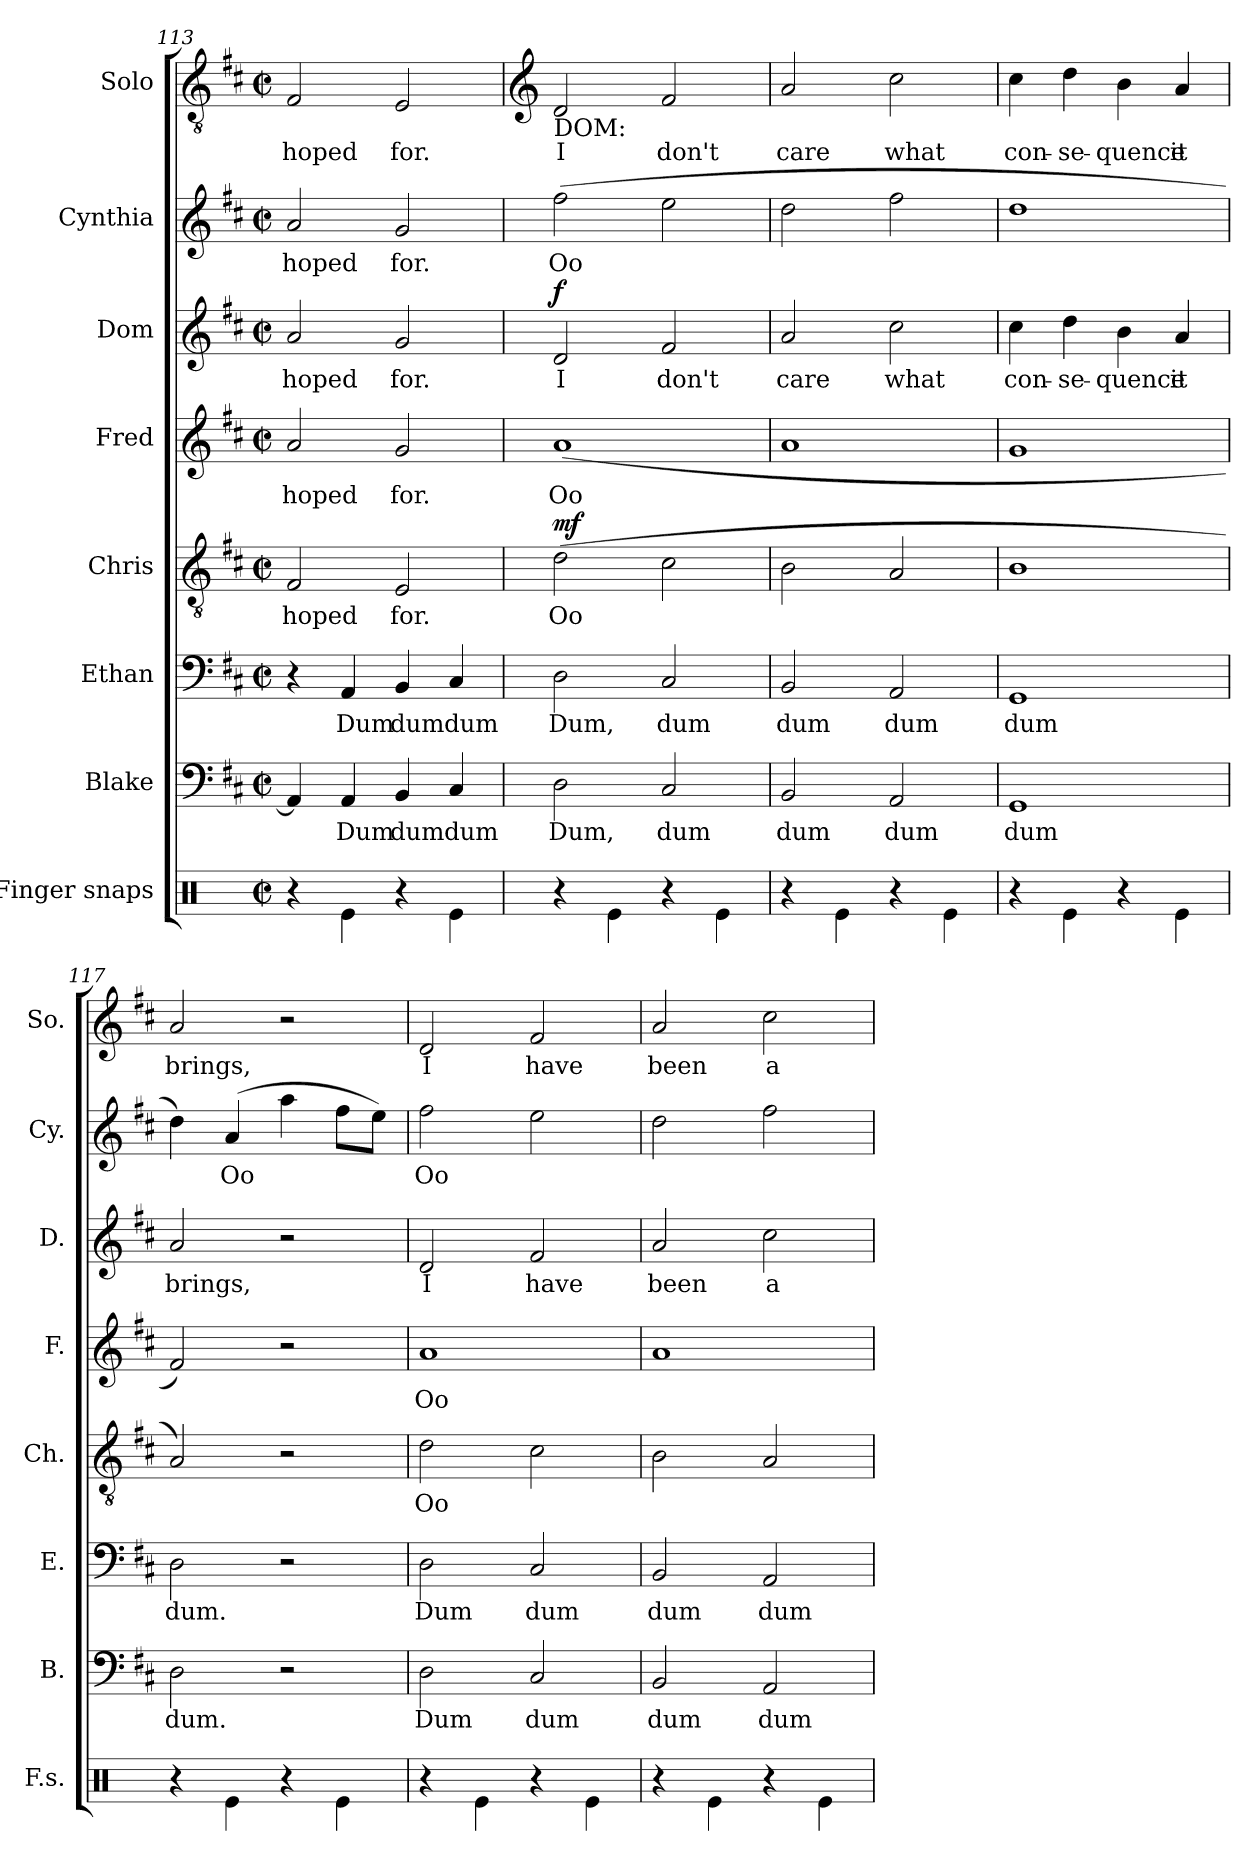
**kern	**kern	**text	**kern	**text	**kern	**text	**dynam	**kern	**text	**kern	**text	**dynam	**kern	**text	**kern	**text
*part8	*part7	*part7	*part6	*part6	*part5	*part5	*part5	*part4	*part4	*part3	*part3	*part3	*part2	*part2	*part1	*part1
*staff8	*staff7	*staff7	*staff6	*staff6	*staff5	*staff5	*staff5	*staff4	*staff4	*staff3	*staff3	*staff3	*staff2	*staff2	*staff1	*staff1
*I"Finger snaps	*I"Blake	*	*I"Ethan	*	*I"Chris	*	*	*I"Fred	*	*I"Dom	*	*	*I"Cynthia	*	*I"Solo	*
*I'F.s.	*I'B.	*	*I'E.	*	*I'Ch.	*	*	*I'F.	*	*I'D.	*	*	*I'Cy.	*	*I'So.	*
*clefX	*clefF4	*	*clefF4	*	*clefGv2	*	*	*clefG2	*	*clefG2	*	*	*clefG2	*	*clefGv2	*
*k[]	*k[f#c#]	*	*k[f#c#]	*	*k[f#c#]	*	*	*k[f#c#]	*	*k[f#c#]	*	*	*k[f#c#]	*	*k[f#c#]	*
*M2/2	*M2/2	*	*M2/2	*	*M2/2	*	*	*M2/2	*	*M2/2	*	*	*M2/2	*	*M2/2	*
*met(c|)	*met(c|)	*	*met(c|)	*	*met(c|)	*	*	*met(c|)	*	*met(c|)	*	*	*met(c|)	*	*met(c|)	*
=113	=113	=113	=113	=113	=113	=113	=113	=113	=113	=113	=113	=113	=113	=113	=113	=113
4r	4AA/]	.	4r	.	2F#/	hoped	.	2a/	hoped	2a/	hoped	.	2a/	hoped	2F#/	hoped
4Re\	4AA/	Dum	4AA/	Dum	.	.	.	.	.	.	.	.	.	.	.	.
4r	4BB/	dum	4BB/	dum	2E/	for.	.	2g/	for.	2g/	for.	.	2g/	for.	2E/	for.
4Re\	4C#/	dum	4C#/	dum	.	.	.	.	.	.	.	.	.	.	.	.
=114	=114	=114	=114	=114	=114	=114	=114	=114	=114	=114	=114	=114	=114	=114	=114	=114
*	*	*	*	*	*	*	*	*	*	*	*	*	*	*	*clefG2	*
!	!	!	!	!	!	!	!	!	!	!	!	!	!	!	!LO:TX:b:t=DOM&colon;	!
!	!	!	!	!	!	!	!LO:DY:b	!	!	!	!	!LO:DY:b	!	!	!	!
4r	2D\	Dum,	2D\	Dum,	(2d\	Oo	mf	(1a	Oo	2d/	I	f	(2ff#\	Oo	2d/	I
4Re\	.	.	.	.	.	.	.	.	.	.	.	.	.	.	.	.
4r	2C#/	dum	2C#/	dum	2c#\	.	.	.	.	2f#/	don't	.	2ee\	.	2f#/	don't
4Re\	.	.	.	.	.	.	.	.	.	.	.	.	.	.	.	.
!!LO:PB:g=z
=115	=115	=115	=115	=115	=115	=115	=115	=115	=115	=115	=115	=115	=115	=115	=115	=115
4r	2BB/	dum	2BB/	dum	2B\	.	.	1a	.	2a/	care	.	2dd\	.	2a/	care
4Re\	.	.	.	.	.	.	.	.	.	.	.	.	.	.	.	.
4r	2AA/	dum	2AA/	dum	2A/	.	.	.	.	2cc#\	what	.	2ff#\	.	2cc#\	what
4Re\	.	.	.	.	.	.	.	.	.	.	.	.	.	.	.	.
=116	=116	=116	=116	=116	=116	=116	=116	=116	=116	=116	=116	=116	=116	=116	=116	=116
4r	1GG	dum	1GG	dum	1B	.	.	1g	.	4cc#\	con-	.	1dd	.	4cc#\	con-
4Re\	.	.	.	.	.	.	.	.	.	4dd\	-se-	.	.	.	4dd\	-se-
4r	.	.	.	.	.	.	.	.	.	4b\	-quence	.	.	.	4b\	-quence
4Re\	.	.	.	.	.	.	.	.	.	4a/	it	.	.	.	4a/	it
=117	=117	=117	=117	=117	=117	=117	=117	=117	=117	=117	=117	=117	=117	=117	=117	=117
4r	2D\	dum.	2D\	dum.	2A/)	.	.	2f#/)	.	2a/	brings,	.	4dd\)	.	2a/	brings,
4Re\	.	.	.	.	.	.	.	.	.	.	.	.	(4a/	Oo	.	.
4r	2r	.	2r	.	2r	.	.	2r	.	2r	.	.	4aa\	.	2r	.
4Re\	.	.	.	.	.	.	.	.	.	.	.	.	8ff#\L	.	.	.
.	.	.	.	.	.	.	.	.	.	.	.	.	8ee\J)	.	.	.
=118	=118	=118	=118	=118	=118	=118	=118	=118	=118	=118	=118	=118	=118	=118	=118	=118
4r	2D\	Dum	2D\	Dum	2d\	Oo	.	1a	Oo	2d/	I	.	2ff#\	Oo	2d/	I
4Re\	.	.	.	.	.	.	.	.	.	.	.	.	.	.	.	.
4r	2C#/	dum	2C#/	dum	2c#\	.	.	.	.	2f#/	have	.	2ee\	.	2f#/	have
4Re\	.	.	.	.	.	.	.	.	.	.	.	.	.	.	.	.
=119	=119	=119	=119	=119	=119	=119	=119	=119	=119	=119	=119	=119	=119	=119	=119	=119
4r	2BB/	dum	2BB/	dum	2B\	.	.	1a	.	2a/	been	.	2dd\	.	2a/	been
4Re\	.	.	.	.	.	.	.	.	.	.	.	.	.	.	.	.
4r	2AA/	dum	2AA/	dum	2A/	.	.	.	.	2cc#\	a	.	2ff#\	.	2cc#\	a
4Re\	.	.	.	.	.	.	.	.	.	.	.	.	.	.	.	.
=	=	=	=	=	=	=	=	=	=	=	=	=	=	=	=	=
*-	*-	*-	*-	*-	*-	*-	*-	*-	*-	*-	*-	*-	*-	*-	*-	*-
